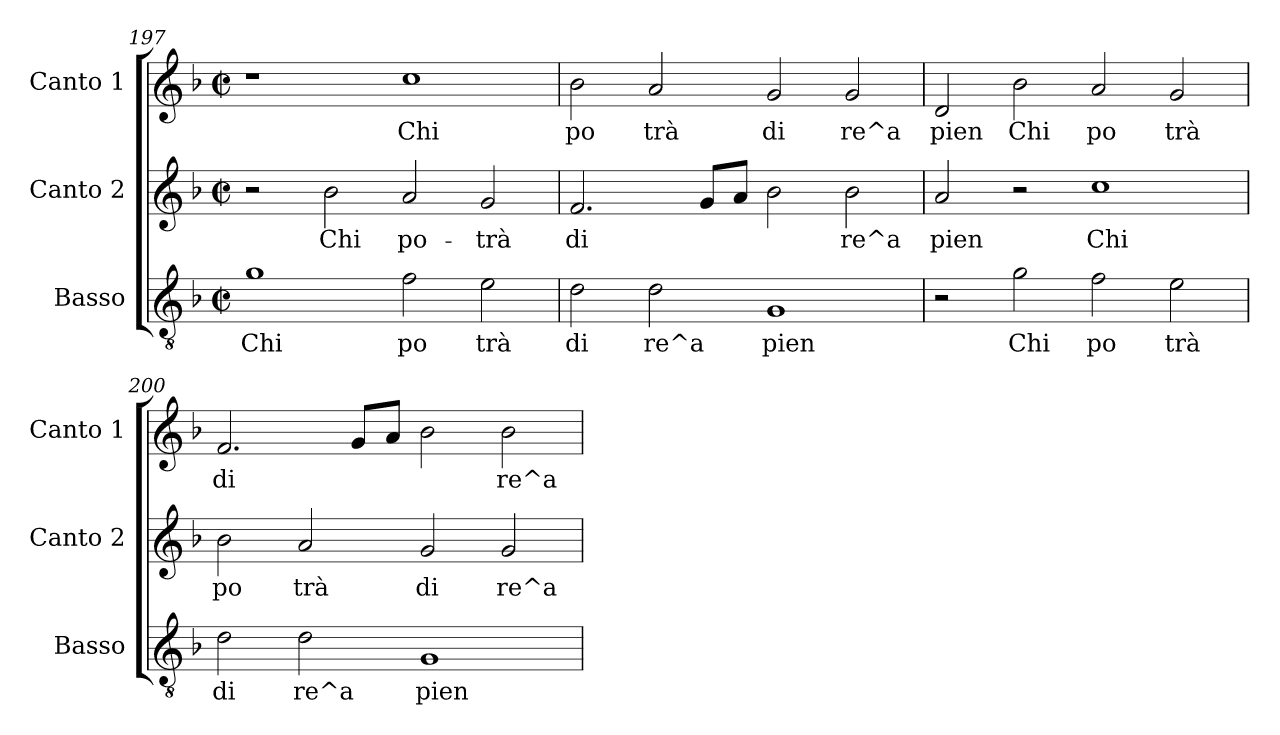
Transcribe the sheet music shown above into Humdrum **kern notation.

**kern	**text	**kern	**text	**kern	**text
*part3	*part3	*part2	*part2	*part1	*part1
*staff3	*staff3	*staff2	*staff2	*staff1	*staff1
*I"Basso	*	*I"Canto 2	*	*I"Canto 1	*
*I'Basso	*	*I'Canto 2	*	*I'Canto 1	*
*clefGv2	*	*clefG2	*	*clefG2	*
*k[b-]	*	*k[b-]	*	*k[b-]	*
*F:	*	*F:	*	*F:	*
*M2/2	*	*M2/2	*	*M2/2	*
*met(c|)	*	*met(c|)	*	*met(c|)	*
=197	=197	=197	=197	=197	=197
!	!LO:LY:b:cj	!	!	!	!
1g	Chi	2r	.	1r	.
!	!	!	!LO:LY:b:cj	!	!
.	.	2b-\	Chi	.	.
!	!LO:LY:b:cj	!	!LO:LY:b:cj	!	!LO:LY:b:cj
2f\	po	2a/	po-	1cc	Chi
!	!LO:LY:b:cj	!	!LO:LY:b:cj	!	!
2e\	trà	2g/	-trà	.	.
!!LO:LB:g=z
=198	=198	=198	=198	=198	=198
!	!LO:LY:b:cj	!	!LO:LY:b:cj	!	!LO:LY:b:cj
2d\	di	2.f/	di	2b-\	po
!	!LO:LY:b:cj	!	!	!	!LO:LY:b:cj
2d\	re^a	.	.	2a/	trà
!	!	!	!LO:LY:b:cj	!	!
.	.	8g/L	.	.	.
!	!	!	!LO:LY:b:cj	!	!
.	.	8a/J	.	.	.
!	!LO:LY:b:cj	!	!LO:LY:b:cj	!	!LO:LY:b:cj
1G	pien	2b-\	.	2g/	di
!	!	!	!LO:LY:b:cj	!	!LO:LY:b:cj
.	.	2b-\	re^a	2g/	re^a
=199	=199	=199	=199	=199	=199
!	!	!	!LO:LY:b:cj	!	!LO:LY:b:cj
2r	.	2a/	pien	2d/	pien
!	!LO:LY:b:cj	!	!	!	!LO:LY:b:cj
2g\	Chi	2r	.	2b-\	Chi
!	!LO:LY:b:cj	!	!LO:LY:b:cj	!	!LO:LY:b:cj
2f\	po	1cc	Chi	2a/	po
!	!LO:LY:b:cj	!	!	!	!LO:LY:b:cj
2e\	trà	.	.	2g/	trà
=200	=200	=200	=200	=200	=200
!	!LO:LY:b:cj	!	!LO:LY:b:cj	!	!LO:LY:b:cj
2d\	di	2b-\	po	2.f/	di
!	!LO:LY:b:cj	!	!LO:LY:b:cj	!	!
2d\	re^a	2a/	trà	.	.
!	!	!	!	!	!LO:LY:b:cj
.	.	.	.	8g/L	.
!	!	!	!	!	!LO:LY:b:cj
.	.	.	.	8a/J	.
!	!LO:LY:b:cj	!	!LO:LY:b:cj	!	!LO:LY:b:cj
1G	pien	2g/	di	2b-\	.
!	!	!	!LO:LY:b:cj	!	!LO:LY:b:cj
.	.	2g/	re^a	2b-\	re^a
=	=	=	=	=	=
*-	*-	*-	*-	*-	*-
